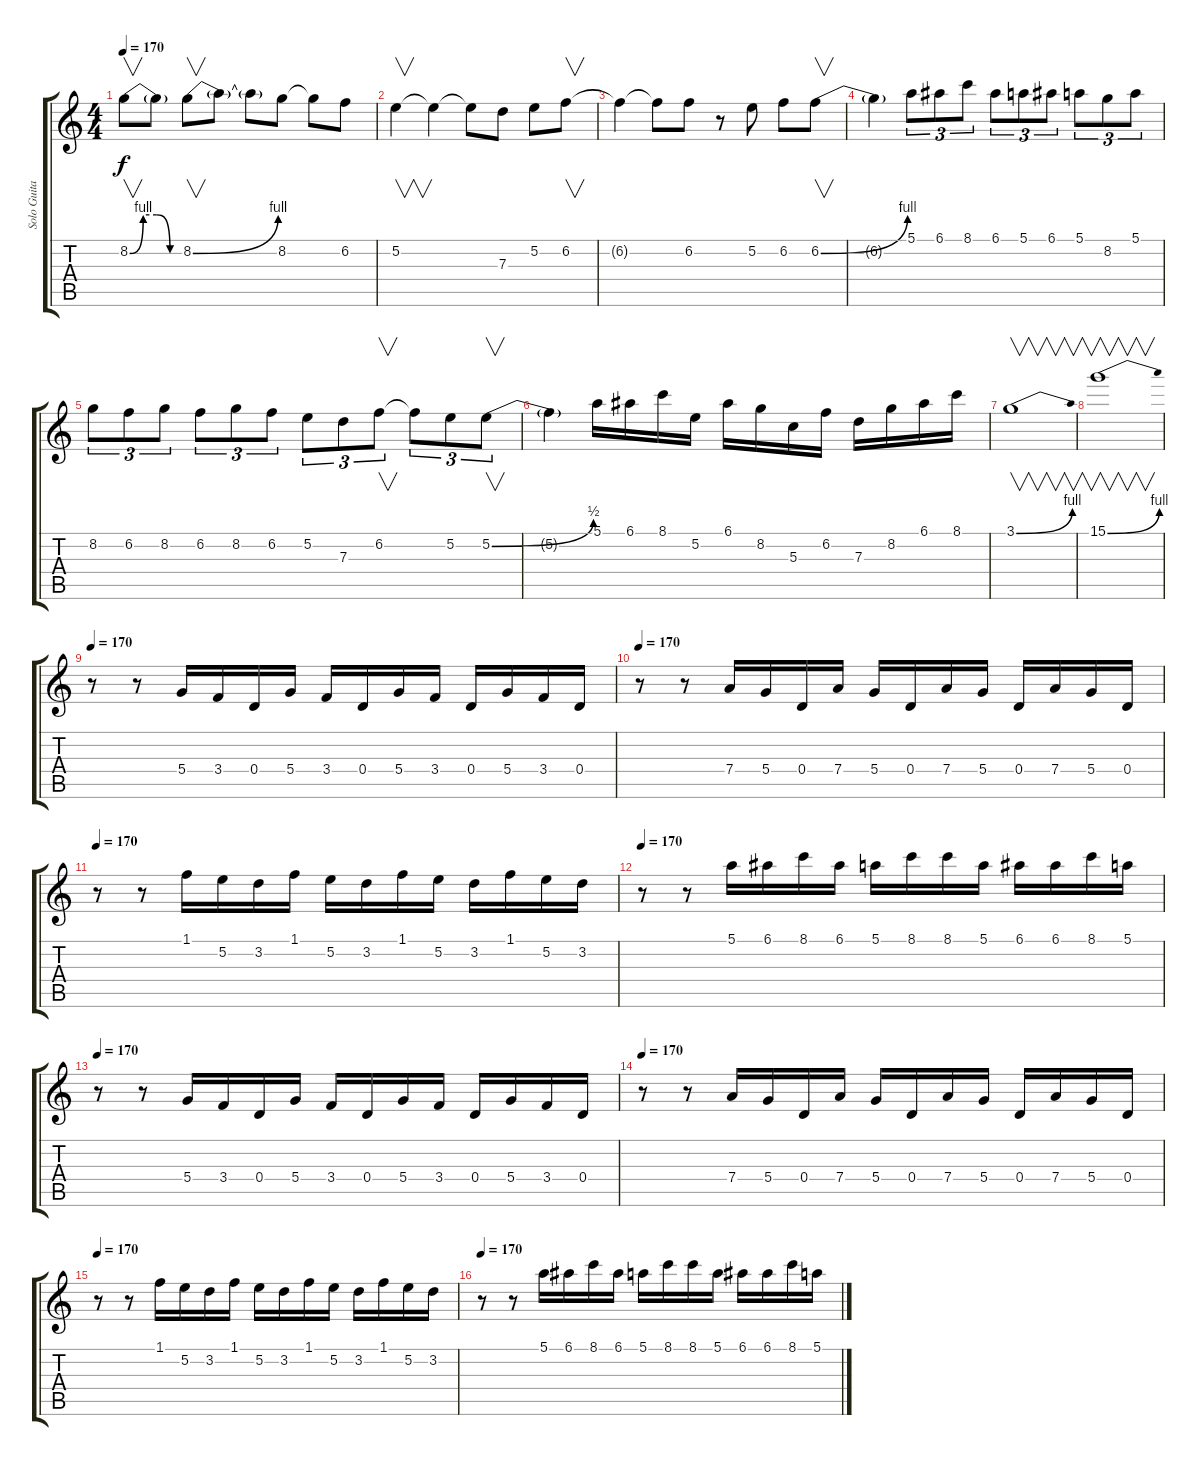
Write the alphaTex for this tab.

\track ("Solo Guitar" "Solo Guita") {instrument distortionguitar}
\staff {score tabs}
\tuning (E4 B3 G3 D3 A2 E2) {hide}
\ts (4 4)
\tempo 170
\clef g2
\ks c
8.2{be (custom 0 0 15 4 30 4 45 0 60 0)}.8{v dy f} 8.2{t}.8 8.2{be (bend 0 0 60 4)}.8{v} 8.2{t}.8 8.2{t}.8 8.2.8 8.2{t}.8 6.2.8 |
5.2.4{v} 5.2{t}.4 5.2{t}.8 7.3.8 5.2.8 6.2.8{v} |
6.2{t}.4 6.2{t}.8 6.2.8 r.8 5.2.8 6.2.8 6.2{be (bend 0 0 60 4)}.8{v} |
6.2{t}.4 5.1.8{tu (3 2)} 6.1.8{tu (3 2)} 8.1.8{tu (3 2)} 6.1.8{tu (3 2)} 5.1.8{tu (3 2)} 6.1.8{tu (3 2)} 5.1.8{tu (3 2)} 8.2.8{tu (3 2)} 5.1.8{tu (3 2)} |
8.2.8{tu (3 2)} 6.2.8{tu (3 2)} 8.2.8{tu (3 2)} 6.2.8{tu (3 2)} 8.2.8{tu (3 2)} 6.2.8{tu (3 2)} 5.2.8{tu (3 2)} 7.3.8{tu (3 2)} 6.2.8{v tu (3 2)} 6.2{t}.8{tu (3 2)} 5.2.8{tu (3 2)} 5.2{be (bend 0 0 60 2)}.8{v tu (3 2)} |
5.2{t}.4 5.1.16 6.1.16 8.1.16 5.2.16 6.1.16 8.2.16 5.3.16 6.2.16 7.3.16 8.2.16 6.1.16 8.1.16 |
3.1{be (bend 0 0 60 4)}.1{v} |
15.1{be (bend 0 0 60 4)}.1{v} |
\tempo 170
r.8 r.8 5.4.16 3.4.16 0.4.16 5.4.16 3.4.16 0.4.16 5.4.16 3.4.16 0.4.16 5.4.16 3.4.16 0.4.16 |
\tempo 170
r.8 r.8 7.4.16 5.4.16 0.4.16 7.4.16 5.4.16 0.4.16 7.4.16 5.4.16 0.4.16 7.4.16 5.4.16 0.4.16 |
\tempo 170
r.8 r.8 1.1.16 5.2.16 3.2.16 1.1.16 5.2.16 3.2.16 1.1.16 5.2.16 3.2.16 1.1.16 5.2.16 3.2.16 |
\tempo 170
r.8 r.8 5.1.16 6.1.16 8.1.16 6.1.16 5.1.16 8.1.16 8.1.16 5.1.16 6.1.16 6.1.16 8.1.16 5.1.16 |
\tempo 170
r.8 r.8 5.4.16 3.4.16 0.4.16 5.4.16 3.4.16 0.4.16 5.4.16 3.4.16 0.4.16 5.4.16 3.4.16 0.4.16 |
\tempo 170
r.8 r.8 7.4.16 5.4.16 0.4.16 7.4.16 5.4.16 0.4.16 7.4.16 5.4.16 0.4.16 7.4.16 5.4.16 0.4.16 |
\tempo 170
r.8 r.8 1.1.16 5.2.16 3.2.16 1.1.16 5.2.16 3.2.16 1.1.16 5.2.16 3.2.16 1.1.16 5.2.16 3.2.16 |
\tempo 170
r.8 r.8 5.1.16 6.1.16 8.1.16 6.1.16 5.1.16 8.1.16 8.1.16 5.1.16 6.1.16 6.1.16 8.1.16 5.1.16
